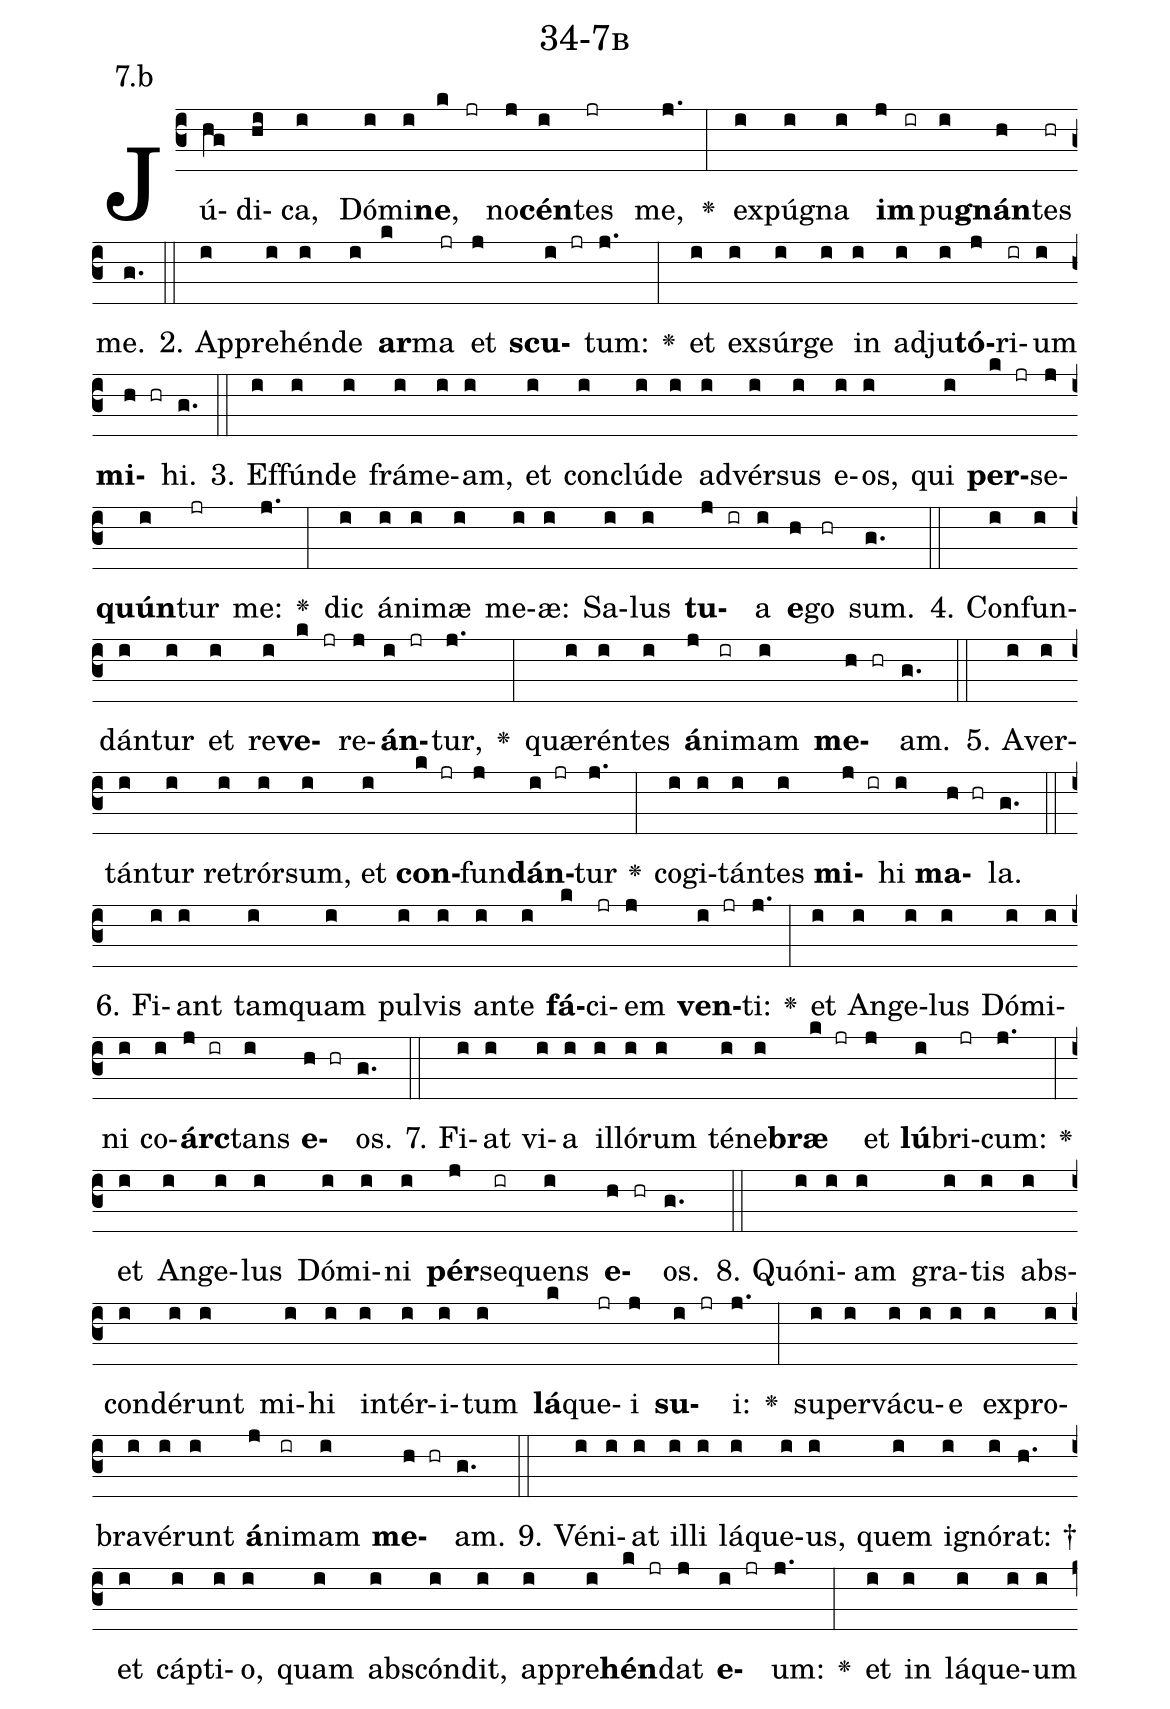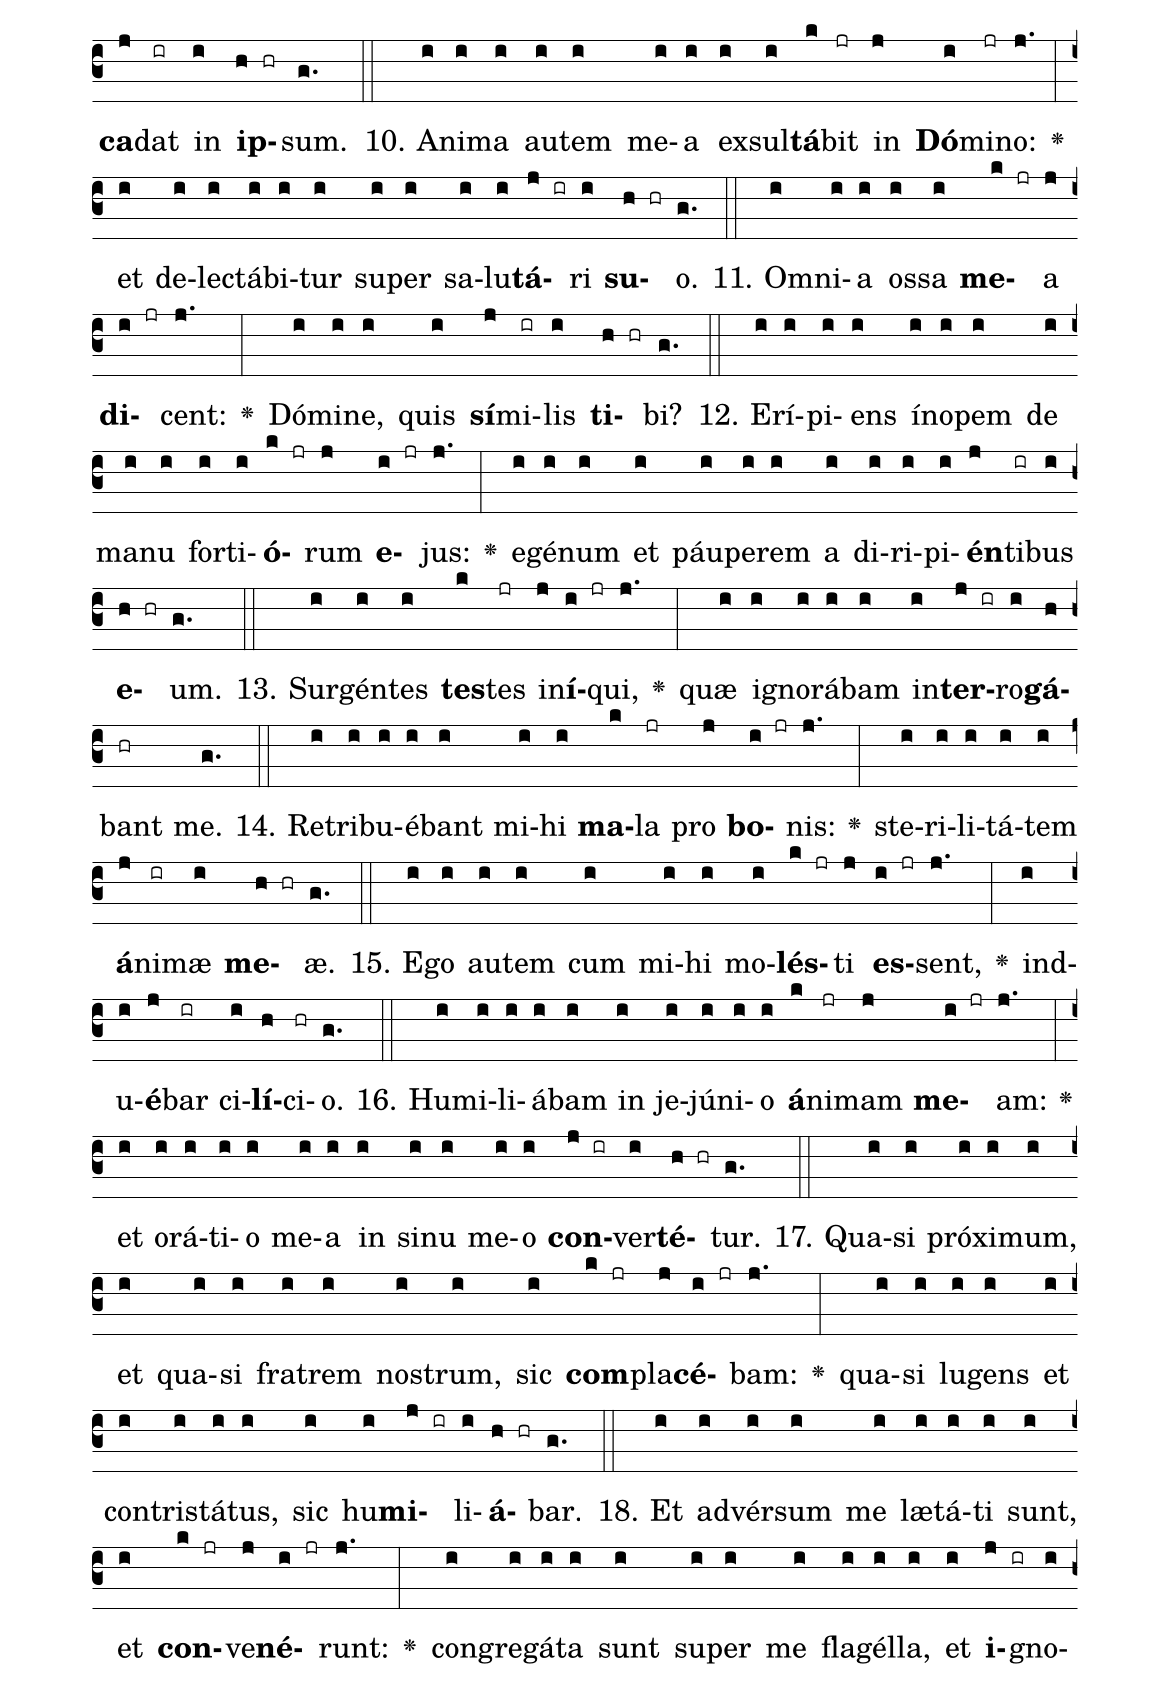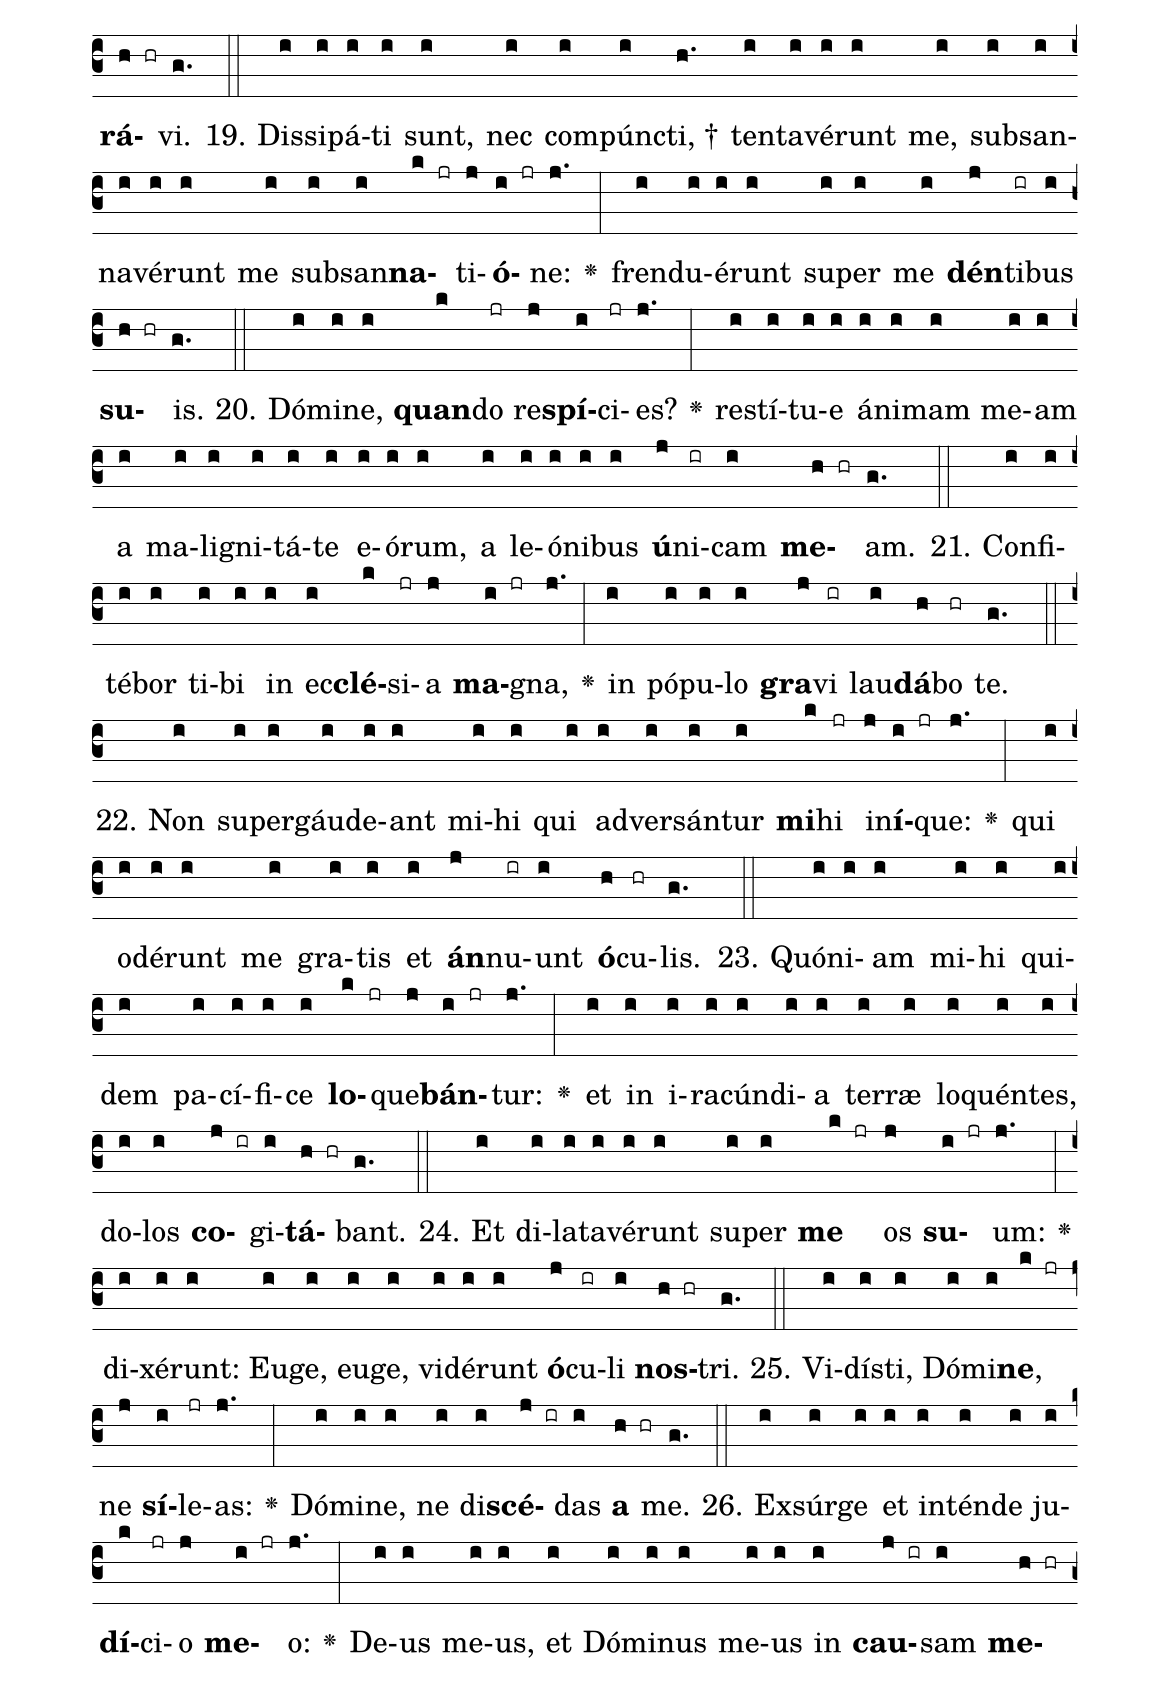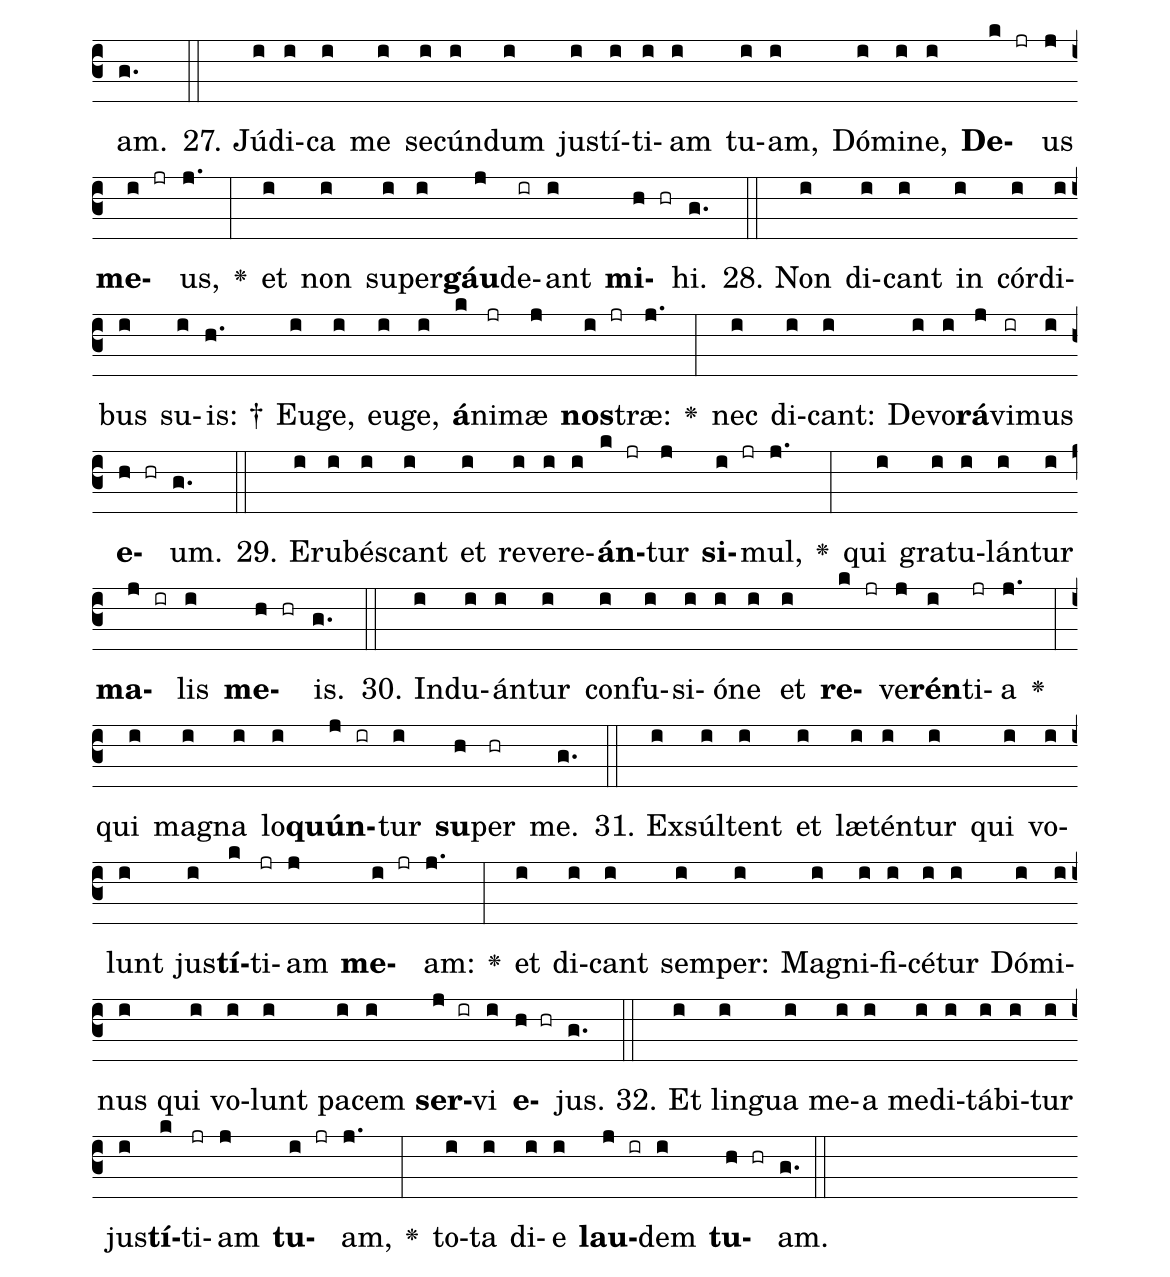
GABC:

name: 34-7b;
annotation: 7.b;
%%
(c3)Jú(hg)di(hi)ca,(i) Dó(i)mi(i)<b>ne</b>,(k jr) no(j)<b>cén</b>(i)tes(jr) me,(j.) <v>\greheightstar</v>(:) ex(i)pú(i)gna(i) <b>im</b>(j ir)pu(i)<b>gnán</b>(h)tes(hr) me.(g.) (::)
2. Ap(i)pre(i)hén(i)de(i) <b>ar</b>(k)ma(jr) et(j) <b>scu</b>(i jr)tum:(j.) <v>\greheightstar</v>(:) et(i) ex(i)súr(i)ge(i) in(i) ad(i)ju(i)<b>tó</b>(j)ri(ir)um(i) <b>mi</b>(h hr)hi.(g.) (::)
3. Ef(i)fún(i)de(i) frá(i)me(i)am,(i) et(i) con(i)clú(i)de(i) ad(i)vér(i)sus(i) e(i)os,(i) qui(i) <b>per</b>(k jr)se(j)<b>quún</b>(i)tur(jr) me:(j.) <v>\greheightstar</v>(:) dic(i) á(i)ni(i)mæ(i) me(i)æ:(i) Sa(i)lus(i) <b>tu</b>(j ir)a(i) <b>e</b>(h)go(hr) sum.(g.) (::)
4. Con(i)fun(i)dán(i)tur(i) et(i) re(i)<b>ve</b>(k jr)re(j)<b>án</b>(i jr)tur,(j.) <v>\greheightstar</v>(:) quæ(i)rén(i)tes(i) <b>á</b>(j)ni(ir)mam(i) <b>me</b>(h hr)am.(g.) (::)
5. A(i)ver(i)tán(i)tur(i) re(i)trór(i)sum,(i) et(i) <b>con</b>(k jr)fun(j)<b>dán</b>(i jr)tur(j.) <v>\greheightstar</v>(:) co(i)gi(i)tán(i)tes(i) <b>mi</b>(j ir)hi(i) <b>ma</b>(h hr)la.(g.) (::)
6. Fi(i)ant(i) tam(i)quam(i) pul(i)vis(i) an(i)te(i) <b>fá</b>(k)ci(jr)em(j) <b>ven</b>(i jr)ti:(j.) <v>\greheightstar</v>(:) et(i) An(i)ge(i)lus(i) Dó(i)mi(i)ni(i) co(i)<b>árc</b>(j ir)tans(i) <b>e</b>(h hr)os.(g.) (::)
7. Fi(i)at(i) vi(i)a(i) il(i)ló(i)rum(i) té(i)ne(i)<b>bræ</b>(k jr) et(j) <b>lú</b>(i)bri(jr)cum:(j.) <v>\greheightstar</v>(:) et(i) An(i)ge(i)lus(i) Dó(i)mi(i)ni(i) <b>pér</b>(j)se(ir)quens(i) <b>e</b>(h hr)os.(g.) (::)
8. Quón(i)i(i)am(i) gra(i)tis(i) abs(i)con(i)dé(i)runt(i) mi(i)hi(i) in(i)tér(i)i(i)tum(i) <b>lá</b>(k)que(jr)i(j) <b>su</b>(i jr)i:(j.) <v>\greheightstar</v>(:) su(i)per(i)vá(i)cu(i)e(i) ex(i)pro(i)bra(i)vé(i)runt(i) <b>á</b>(j)ni(ir)mam(i) <b>me</b>(h hr)am.(g.) (::)
9. Vé(i)ni(i)at(i) il(i)li(i) lá(i)que(i)us,(i) quem(i) i(i)gnó(i)rat: †(h.) et(i) cáp(i)ti(i)o,(i) quam(i) abs(i)cón(i)dit,(i) ap(i)pre(i)<b>hén</b>(k jr)dat(j) <b>e</b>(i jr)um:(j.) <v>\greheightstar</v>(:) et(i) in(i) lá(i)que(i)um(i) <b>ca</b>(j)dat(ir) in(i) <b>ip</b>(h hr)sum.(g.) (::)
10. A(i)ni(i)ma(i) au(i)tem(i) me(i)a(i) ex(i)sul(i)<b>tá</b>(k)bit(jr) in(j) <b>Dó</b>(i)mi(jr)no:(j.) <v>\greheightstar</v>(:) et(i) de(i)lec(i)tá(i)bi(i)tur(i) su(i)per(i) sa(i)lu(i)<b>tá</b>(j ir)ri(i) <b>su</b>(h hr)o.(g.) (::)
11. Om(i)ni(i)a(i) os(i)sa(i) <b>me</b>(k jr)a(j) <b>di</b>(i jr)cent:(j.) <v>\greheightstar</v>(:) Dó(i)mi(i)ne,(i) quis(i) <b>sí</b>(j)mi(ir)lis(i) <b>ti</b>(h hr)bi?(g.) (::)
12. E(i)rí(i)pi(i)ens(i) ín(i)o(i)pem(i) de(i) ma(i)nu(i) for(i)ti(i)<b>ó</b>(k jr)rum(j) <b>e</b>(i jr)jus:(j.) <v>\greheightstar</v>(:) e(i)gé(i)num(i) et(i) páu(i)pe(i)rem(i) a(i) di(i)ri(i)pi(i)<b>én</b>(j)ti(ir)bus(i) <b>e</b>(h hr)um.(g.) (::)
13. Sur(i)gén(i)tes(i) <b>tes</b>(k)tes(jr) in(j)<b>í</b>(i jr)qui,(j.) <v>\greheightstar</v>(:) quæ(i) i(i)gno(i)rá(i)bam(i) in(i)<b>ter</b>(j ir)ro(i)<b>gá</b>(h)bant(hr) me.(g.) (::)
14. Re(i)tri(i)bu(i)é(i)bant(i) mi(i)hi(i) <b>ma</b>(k)la(jr) pro(j) <b>bo</b>(i jr)nis:(j.) <v>\greheightstar</v>(:) ste(i)ri(i)li(i)tá(i)tem(i) <b>á</b>(j)ni(ir)mæ(i) <b>me</b>(h hr)æ.(g.) (::)
15. E(i)go(i) au(i)tem(i) cum(i) mi(i)hi(i) mo(i)<b>lés</b>(k jr)ti(j) <b>es</b>(i jr)sent,(j.) <v>\greheightstar</v>(:) ind(i)u(i)<b>é</b>(j)bar(ir) ci(i)<b>lí</b>(h)ci(hr)o.(g.) (::)
16. Hu(i)mi(i)li(i)á(i)bam(i) in(i) je(i)jú(i)ni(i)o(i) <b>á</b>(k)ni(jr)mam(j) <b>me</b>(i jr)am:(j.) <v>\greheightstar</v>(:) et(i) o(i)rá(i)ti(i)o(i) me(i)a(i) in(i) si(i)nu(i) me(i)o(i) <b>con</b>(j ir)ver(i)<b>té</b>(h hr)tur.(g.) (::)
17. Qua(i)si(i) pró(i)xi(i)mum,(i) et(i) qua(i)si(i) fra(i)trem(i) nos(i)trum,(i) sic(i) <b>com</b>(k jr)pla(j)<b>cé</b>(i jr)bam:(j.) <v>\greheightstar</v>(:) qua(i)si(i) lu(i)gens(i) et(i) con(i)tris(i)tá(i)tus,(i) sic(i) hu(i)<b>mi</b>(j ir)li(i)<b>á</b>(h hr)bar.(g.) (::)
18. Et(i) ad(i)vér(i)sum(i) me(i) læ(i)tá(i)ti(i) sunt,(i) et(i) <b>con</b>(k jr)ve(j)<b>né</b>(i jr)runt:(j.) <v>\greheightstar</v>(:) con(i)gre(i)gá(i)ta(i) sunt(i) su(i)per(i) me(i) fla(i)gél(i)la,(i) et(i) <b>i</b>(j ir)gno(i)<b>rá</b>(h hr)vi.(g.) (::)
19. Dis(i)si(i)pá(i)ti(i) sunt,(i) nec(i) com(i)púnc(i)ti, †(h.) ten(i)ta(i)vé(i)runt(i) me,(i) sub(i)san(i)na(i)vé(i)runt(i) me(i) sub(i)san(i)<b>na</b>(k jr)ti(j)<b>ó</b>(i jr)ne:(j.) <v>\greheightstar</v>(:) fren(i)du(i)é(i)runt(i) su(i)per(i) me(i) <b>dén</b>(j)ti(ir)bus(i) <b>su</b>(h hr)is.(g.) (::)
20. Dó(i)mi(i)ne,(i) <b>quan</b>(k)do(jr) re(j)<b>spí</b>(i)ci(jr)es?(j.) <v>\greheightstar</v>(:) re(i)stí(i)tu(i)e(i) á(i)ni(i)mam(i) me(i)am(i) a(i) ma(i)li(i)gni(i)tá(i)te(i) e(i)ó(i)rum,(i) a(i) le(i)ó(i)ni(i)bus(i) <b>ú</b>(j)ni(ir)cam(i) <b>me</b>(h hr)am.(g.) (::)
21. Con(i)fi(i)té(i)bor(i) ti(i)bi(i) in(i) ec(i)<b>clé</b>(k)si(jr)a(j) <b>ma</b>(i jr)gna,(j.) <v>\greheightstar</v>(:) in(i) pó(i)pu(i)lo(i) <b>gra</b>(j)vi(ir) lau(i)<b>dá</b>(h)bo(hr) te.(g.) (::)
22. Non(i) su(i)per(i)gáu(i)de(i)ant(i) mi(i)hi(i) qui(i) ad(i)ver(i)sán(i)tur(i) <b>mi</b>(k)hi(jr) in(j)<b>í</b>(i jr)que:(j.) <v>\greheightstar</v>(:) qui(i) o(i)dé(i)runt(i) me(i) gra(i)tis(i) et(i) <b>án</b>(j)nu(ir)unt(i) <b>ó</b>(h)cu(hr)lis.(g.) (::)
23. Quón(i)i(i)am(i) mi(i)hi(i) qui(i)dem(i) pa(i)cí(i)fi(i)ce(i) <b>lo</b>(k jr)que(j)<b>bán</b>(i jr)tur:(j.) <v>\greheightstar</v>(:) et(i) in(i) i(i)ra(i)cún(i)di(i)a(i) ter(i)ræ(i) lo(i)quén(i)tes,(i) do(i)los(i) <b>co</b>(j ir)gi(i)<b>tá</b>(h hr)bant.(g.) (::)
24. Et(i) di(i)la(i)ta(i)vé(i)runt(i) su(i)per(i) <b>me</b>(k jr) os(j) <b>su</b>(i jr)um:(j.) <v>\greheightstar</v>(:) di(i)xé(i)runt:(i) Eu(i)ge,(i) eu(i)ge,(i) vi(i)dé(i)runt(i) <b>ó</b>(j)cu(ir)li(i) <b>nos</b>(h hr)tri.(g.) (::)
25. Vi(i)dís(i)ti,(i) Dó(i)mi(i)<b>ne</b>,(k jr) ne(j) <b>sí</b>(i)le(jr)as:(j.) <v>\greheightstar</v>(:) Dó(i)mi(i)ne,(i) ne(i) di(i)<b>scé</b>(j ir)das(i) <b>a</b>(h hr) me.(g.) (::)
26. Ex(i)súr(i)ge(i) et(i) in(i)tén(i)de(i) ju(i)<b>dí</b>(k)ci(jr)o(j) <b>me</b>(i jr)o:(j.) <v>\greheightstar</v>(:) De(i)us(i) me(i)us,(i) et(i) Dó(i)mi(i)nus(i) me(i)us(i) in(i) <b>cau</b>(j ir)sam(i) <b>me</b>(h hr)am.(g.) (::)
27. Jú(i)di(i)ca(i) me(i) se(i)cún(i)dum(i) jus(i)tí(i)ti(i)am(i) tu(i)am,(i) Dó(i)mi(i)ne,(i) <b>De</b>(k jr)us(j) <b>me</b>(i jr)us,(j.) <v>\greheightstar</v>(:) et(i) non(i) su(i)per(i)<b>gáu</b>(j)de(ir)ant(i) <b>mi</b>(h hr)hi.(g.) (::)
28. Non(i) di(i)cant(i) in(i) cór(i)di(i)bus(i) su(i)is: †(h.) Eu(i)ge,(i) eu(i)ge,(i) <b>á</b>(k)ni(jr)mæ(j) <b>nos</b>(i jr)træ:(j.) <v>\greheightstar</v>(:) nec(i) di(i)cant:(i) De(i)vo(i)<b>rá</b>(j)vi(ir)mus(i) <b>e</b>(h hr)um.(g.) (::)
29. E(i)ru(i)bés(i)cant(i) et(i) re(i)ve(i)re(i)<b>án</b>(k jr)tur(j) <b>si</b>(i jr)mul,(j.) <v>\greheightstar</v>(:) qui(i) gra(i)tu(i)lán(i)tur(i) <b>ma</b>(j ir)lis(i) <b>me</b>(h hr)is.(g.) (::)
30. Ind(i)u(i)án(i)tur(i) con(i)fu(i)si(i)ó(i)ne(i) et(i) <b>re</b>(k jr)ve(j)<b>rén</b>(i)ti(jr)a(j.) <v>\greheightstar</v>(:) qui(i) ma(i)gna(i) lo(i)<b>quún</b>(j ir)tur(i) <b>su</b>(h)per(hr) me.(g.) (::)
31. Ex(i)súl(i)tent(i) et(i) læ(i)tén(i)tur(i) qui(i) vo(i)lunt(i) jus(i)<b>tí</b>(k)ti(jr)am(j) <b>me</b>(i jr)am:(j.) <v>\greheightstar</v>(:) et(i) di(i)cant(i) sem(i)per:(i) Ma(i)gni(i)fi(i)cé(i)tur(i) Dó(i)mi(i)nus(i) qui(i) vo(i)lunt(i) pa(i)cem(i) <b>ser</b>(j ir)vi(i) <b>e</b>(h hr)jus.(g.) (::)
32. Et(i) lin(i)gua(i) me(i)a(i) me(i)di(i)tá(i)bi(i)tur(i) jus(i)<b>tí</b>(k)ti(jr)am(j) <b>tu</b>(i jr)am,(j.) <v>\greheightstar</v>(:) to(i)ta(i) di(i)e(i) <b>lau</b>(j ir)dem(i) <b>tu</b>(h hr)am.(g.) (::)
